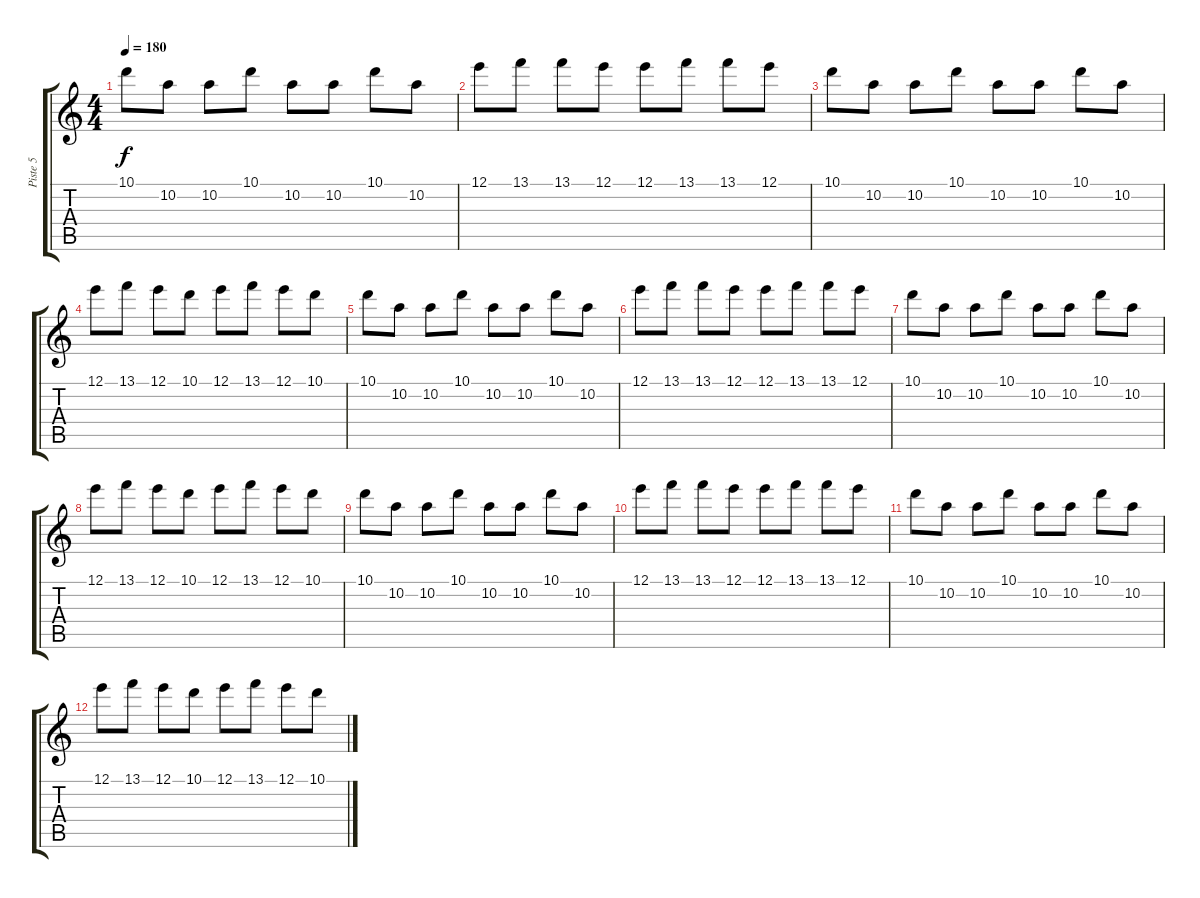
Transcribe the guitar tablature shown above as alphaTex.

\track ("Piste 5" "Piste 5") {instrument distortionguitar}
\staff {score tabs}
\tuning (E4 B3 G3 D3 A2 D2) {hide}
\ts (4 4)
\tempo 180
\clef g2
\ks c
10.1.8{dy f} 10.2.8 10.2.8 10.1.8 10.2.8 10.2.8 10.1.8 10.2.8 |
12.1.8 13.1.8 13.1.8 12.1.8 12.1.8 13.1.8 13.1.8 12.1.8 |
10.1.8 10.2.8 10.2.8 10.1.8 10.2.8 10.2.8 10.1.8 10.2.8 |
12.1.8 13.1.8 12.1.8 10.1.8 12.1.8 13.1.8 12.1.8 10.1.8 |
10.1.8 10.2.8 10.2.8 10.1.8 10.2.8 10.2.8 10.1.8 10.2.8 |
12.1.8 13.1.8 13.1.8 12.1.8 12.1.8 13.1.8 13.1.8 12.1.8 |
10.1.8 10.2.8 10.2.8 10.1.8 10.2.8 10.2.8 10.1.8 10.2.8 |
12.1.8 13.1.8 12.1.8 10.1.8 12.1.8 13.1.8 12.1.8 10.1.8 |
10.1.8 10.2.8 10.2.8 10.1.8 10.2.8 10.2.8 10.1.8 10.2.8 |
12.1.8 13.1.8 13.1.8 12.1.8 12.1.8 13.1.8 13.1.8 12.1.8 |
10.1.8 10.2.8 10.2.8 10.1.8 10.2.8 10.2.8 10.1.8 10.2.8 |
12.1.8 13.1.8 12.1.8 10.1.8 12.1.8 13.1.8 12.1.8 10.1.8
